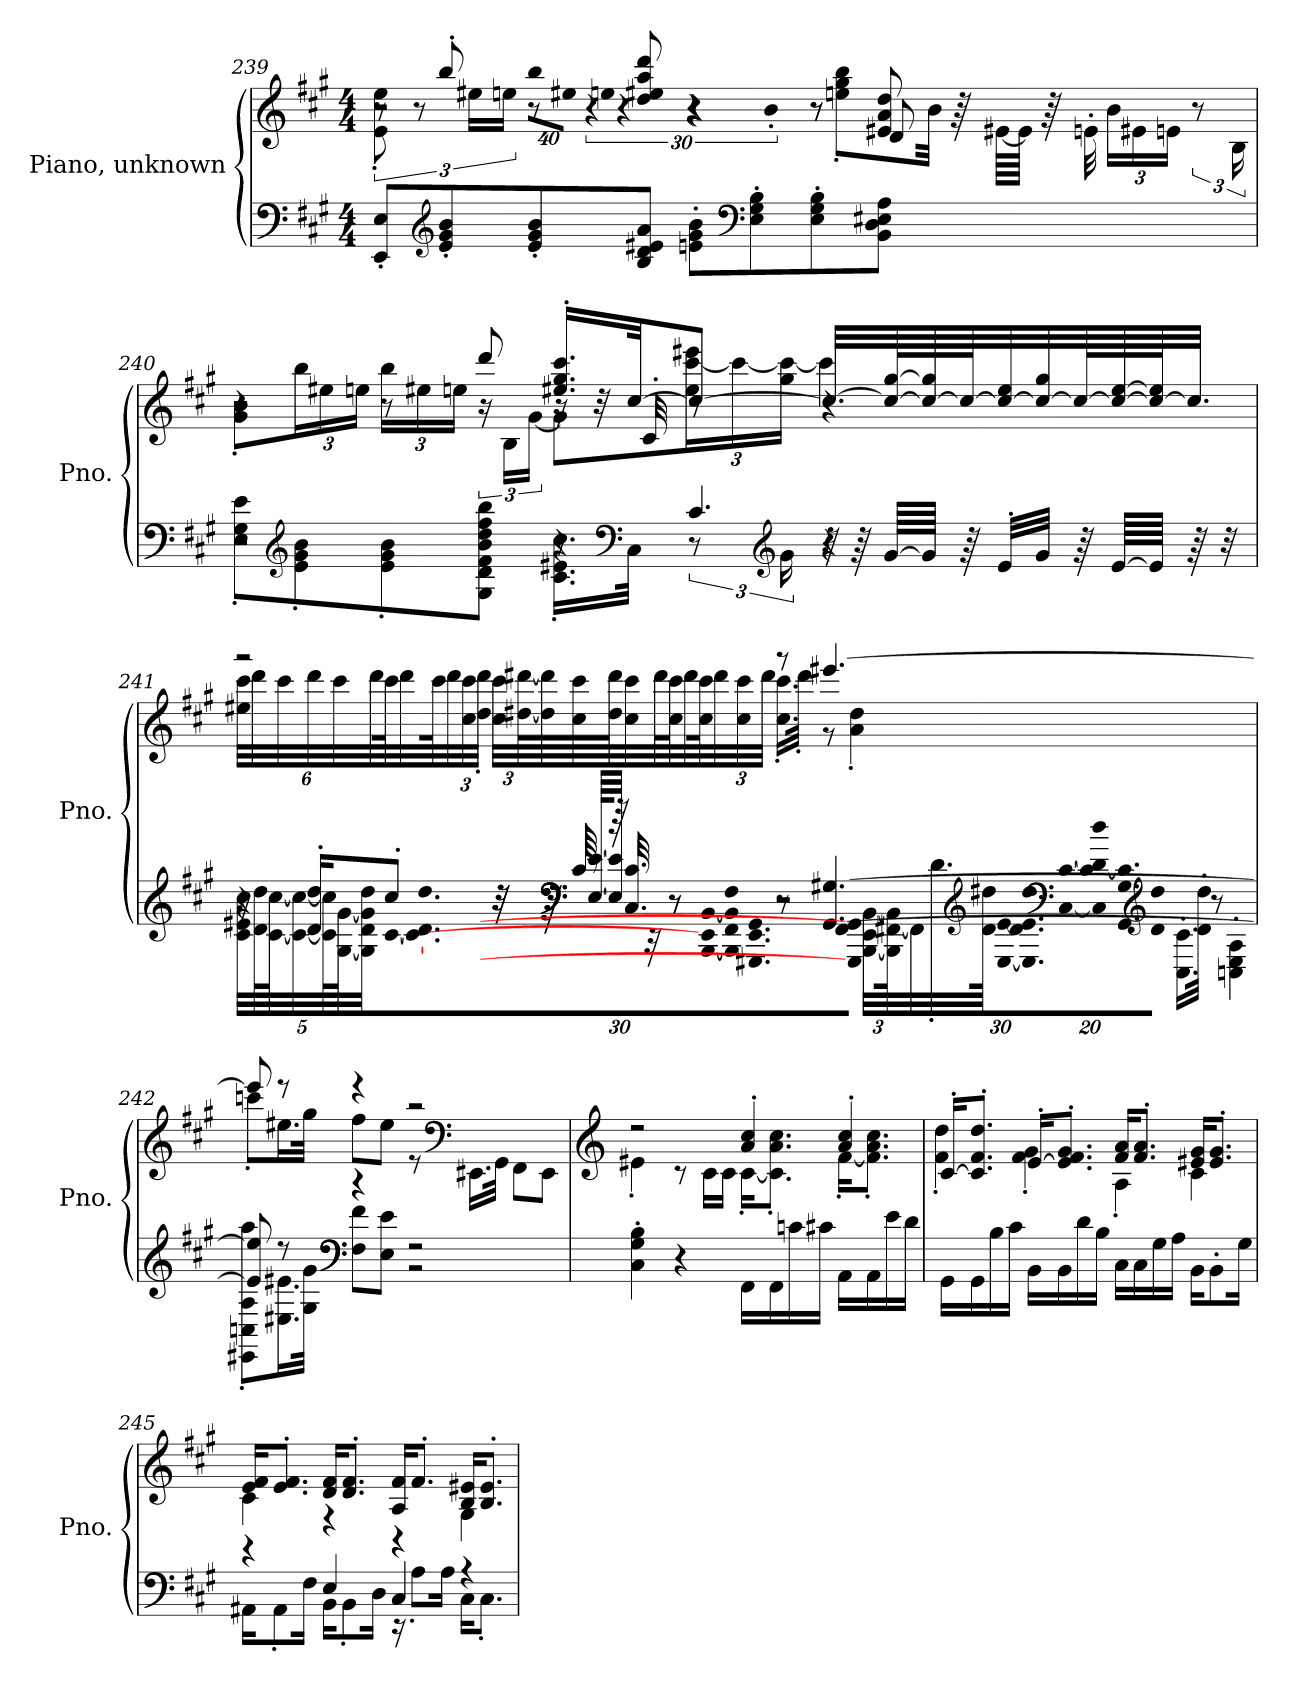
**kern	**kern
*part1	*part1
*staff2	*staff1
*I"Piano, unknown	*
*I'Pno.	*
!!LO:LB:g=z
*clefF4	*clefG2
*k[f#c#g#]	*k[f#c#g#]
*M4/4	*M4/4
=239	=239
*	*^
*	*	*^
8EE/' 8E/'L	8r	12e\' 12ee\'	2r
.	.	12r	.
*clefG2	*	*	*
8e/' 8g#/' 8b/'	8bb'/	.	.
.	.	24ee#X\LL	.
.	.	24een\JJ	.
!	!	!LO:N:vis=32	!
8e/' 8g#/' 8b/'	8r	640%23bb\LLL	.
!	!	!LO:N:vis=32	!
.	.	640%23ee#X\JJJ	.
!	!	!LO:N:vis=64	!
.	.	960%17r	.
!	!	!LO:N:vis=64	!
.	.	960%17een\	.
!	!	!LO:N:vis=32	!
.	.	640%23r	.
8B/ 8d/ 8e#X/ 8a/J	8dd/ 8ee#X/ 8aa/ 8ddd/	.	.
!	!	!LO:N:vis=16	!
.	.	1920%137r	.
!	!	!LO:N:vis=32	!
.	.	640%23b'\	.
8en\' 8g#\' 8b\'L	4r	.	4r
.	.	8een\' 8gg#\' 8bb\'L	.
*clefF4	*	*	*
8E\' 8G#\' 8B\'	.	.	.
.	.	32b\Jkk	.
.	.	64r	.
.	.	[64e#X\LLLL	.
.	.	64e#\JJJJ]	.
.	.	64r	.
.	.	32en'\	.
8E\' 8G#\' 8B\'	8r	.	8r
*	*	*Xbrackettup	*
.	.	24b\LL	.
.	.	24e#X\	.
.	.	24en\JJ	.
8BB\ 8D\ 8E#X\ 8A\J	8e#X/ 8a/ 8dd/	.	8d/
*	*	*brackettup	*
.	.	12r	.
.	.	24B\	.
1920ryy	1920ryy	.	1920ryy
!!LO:LB:g=z	!!	!!
=240	=240	=240	=240
*^	*	*	*
*	*^	*	*	*
2r	8E\' 8G#\' 8e\'L	2r	4r	8g#\' 8b\'L	2r
*clefG2	*	*	*	*	*
*	*	*	*	*Xbrackettup	*
.	8e\' 8g#\' 8b\'	.	.	24bb\L	.
.	.	.	.	24ee#X\	.
.	.	.	.	24een\JJ	.
.	8e\' 8g#\' 8b\'	.	8r	24bb\LL	.
.	.	.	.	24ee#X\	.
.	.	.	.	24een\JJ	.
*	*	*	*	*brackettup	*
.	8G#\ 8d\ 8f#\ 8b\ 8dd\ 8ff#\ 8bb\J	.	8ddd/	24r	.
.	.	.	.	24B\LL	.
.	.	.	.	[24g#\JJ	.
4r	16.c#\' 16.e#X\' 16.cc#\'LL	8r	16.ee#X/' 16.gg#/' 16.ccc#/'LL	8g#\L]	16r
.	.	.	.	.	32r
*clefF4	*	*	*	*	*
.	32C#\JJk	.	[32cc#/JK	.	32c#'/
*	*	*	*	*Xbrackettup	*
.	12r	4.c#/	8cc#/J_	24ee#\ [24ccc#\ 24eee#X\L	8r
.	.	.	.	24ccc#\_	.
*clefG2	*	*	*	*	*
.	24g#\	.	.	24gg#\ 24ccc#\_JJ	.
32r	4r	.	32.cc#/LLL_	4ccc#\]	4r
64r	.	.	.	.	.
[64g#/LLLL	.	.	64cc#/_ [64gg#/L	.	.
64g#/JJJJ]	.	.	64cc#/_ 64gg#/]	.	.
64r	.	.	64cc#/J_	.	.
32e#'/LLL	.	.	32cc#/_ 32ee#/	.	.
32g#/JJJ	.	.	32cc#/_ 32gg#/	.	.
64r	.	.	64cc#/L_	.	.
[64e#/LLLL	.	.	64cc#/_ [64ee#/	.	.
64e#/JJJJ]	.	.	64cc#/_ 64ee#/]J	.	.
64r	.	.	32.cc#/JJJ]	.	.
32r	.	.	.	.	.
*	*	*	*v	*v	*v
!!LO:PB:g=z
=241	=241	=241	=241
*	*Xbrackettup	*	*
*	*	*	*^
16r	40c#\ 40e#X\ 40cc#\LLL	4r	2r	48ee#X\ 48ccc#\LLL
.	.	.	.	48ddd\
.	80d\ 80dd\L	.	.	.
.	[80c#\ [80cc#\J	.	.	.
.	.	.	.	48ccc#\
.	40c#\_ 40cc#\_	.	.	.
16d/' 16dd/'KL	.	.	.	48ddd\
.	80c#\] 80cc#\]L	.	.	.
.	.	.	.	48ccc#\
.	[80G#\ [80g#\J	.	.	.
.	40G#\] 40d\ 40g#\] 40dd\	.	.	.
.	.	.	.	48ddd\
!	!LO:N:vis=64	!	!	!
8cc#'/J	[960%17c#\L	.	.	64ccc#\K
.	.	.	.	32ddd\
!	!LO:N:vis=64.	!	!	!
.	640%17c#\_ 640%17d\ 640%17dd\	.	.	.
.	1920ryy	.	.	.
!	!LO:N:vis=64	!	!	!
.	[960%17G#\ 960%17c#\] [960%17g#\	.	.	.
.	.	.	.	64ccc#\K
!	!LO:N:vis=64	!	!	!
.	960%17G#\] 960%17d\ 960%17g#\] 960%17dd\	.	.	48ddd\
!	!LO:N:vis=64.	!	!	!
.	[640%17E#X\ 640%17c#\ [640%17e#\	.	.	.
.	.	.	.	48cc#\ 48ccc#\
.	.	.	.	48dd\' 48ddd\'JJJ
.	1920ryy	.	.	.
!	!LO:N:vis=64	!	!	!
.	960%17E#\] 960%17d\ 960%17e#\]JJJJ	.	.	.
32r	[48G#\ 48c#\ [48g#\LLL	32r	.	48cc#\ 48ccc#\LLL
.	96G#\] [96d#X\ 96g#\]K	.	.	[96dd#X\ [96ddd#X\L
64r	32d#\]	64r	.	64dd#\] 64ddd#\]
*clefF4	*	*	*	*
64c#/	.	[64E#/ [64e#/KLLL	.	64cc#\ 64ccc#\
64r	32.d#'\	32E#/] 32e#/]JJJ	.	64dd#\ 64ddd#\J
32.C#/ 32.c#/	.	.	.	32cc#\ 32ccc#\
.	.	32r	.	.
*clefG2	*	*	*	*
.	64d#\ 64dd#X\L	.	.	64ddd#\L
!	!LO:N:vis=64	!	!	!
8r	[960%17E#\ [960%17e#\	8r	.	64cc#\ 64ccc#\J
.	.	.	.	32ddd#\
!	!LO:N:vis=64.	!	!	!
.	640%17E#\] 640%17d#\ 640%17e#\] 640%17dd#\	.	.	.
.	1920ryy	.	.	.
*clefF4	*	*	*	*
!	!LO:N:vis=64	!	!	!
.	[960%17C#\ [960%17c#\	.	.	.
.	.	.	.	64cc#\ 64ccc#\K
!	!LO:N:vis=64	!	!	!
.	960%17C#\] 960%17c#\_ 960%17d#\ 960%17dd#\	.	.	48ddd#\
!	!LO:N:vis=64.	!	!	!
.	640%17GG#\ 640%17G#\ 640%17c#\]	.	.	.
.	.	.	.	48cc#\ 48ccc#\
.	.	.	.	48ddd#\JJJ
.	1920ryy	.	.	.
*clefG2	*	*	*	*
!	!LO:N:vis=64	!	!	!
.	960%17d#\ 960%17dd#\JJJJ	.	.	.
8r	16.C#\' 16.c#\'LL	2r	8r	16.cc#\' 16.ccc#\'LL
.	32d#\' 32dd#\'JJk	.	.	32ddd#'\JJk
[4.e#/ [4.ee#X/	8r	.	[4.eee#X/	8r
.	4Cn\' 4E#\' 4A\'	.	.	4a\' 4dd#\'
*	*v	*v	*	*
!!LO:LB:g=z	!!
=242	=242	=242	=242
8e#/] 8ee#/]	8EE#X\' 8Cn\' 8A\' 8aa\'L	8eee#/]	8cccn'\L
8r	16.E#X\ 16.e#X\L	8r	16.ee#X\L
.	32G#\ 32g#\JJk	.	32gg#\JJk
*clefF4	*	*	*
4r	8F#\ 8f#\L	4r	8ff#\L
.	8E#\ 8e#\J	.	8ee#\J
2r	2r	2r	8r
*	*	*clefF4	*
.	.	.	16.EE#X\LL
.	.	.	32GG#\JJk
.	.	.	8FF#\L
.	.	.	8EE#\J
*v	*v	*	*
=243	=243	=243
*	*clefG2	*
4C#\' 4G#\' 4B\'	2r	4e#X'\
4r	.	8r
.	.	16c#\LL
.	.	16c#\JJ
16FF#\LL	4a/' 4cc#/'	[16c#'\KL
16FF#\	.	8.c#\]' 8.a\' 8.cc#\'J
16cn\	.	.
16c#X\JJ	.	.
16AA\LL	4a/' 4cc#/'	[16f#'\KL
16AA\	.	8.f#\]' 8.a\' 8.cc#\'J
16e\	.	.
16d\JJ	.	.
!!LO:LB:g=z	!!
=244	=244	=244
16GG#\LL	[16c#'/KL	4f#\' 4dd\'
16GG#\	8.c#/]' 8.f#/' 8.dd/'J	.
16B\	.	.
16c#\JJ	.	.
16BB\LL	[16e'/KL	4f#\' 4g#\'
16BB\	8.e/]' 8.f#/' 8.g#/'J	.
16d\	.	.
16B\JJ	.	.
16C#\LL	16f#/ 16a/KL	4A'\
16C#\	8.f#/' 8.a/'J	.
16G#\	.	.
16A\JJ	.	.
16BB\KL	16e#X/ 16g#/KL	4c#\
8BB'\	8.e#/' 8.g#/'J	.
16G#\Jk	.	.
=245	=245	=245
*^	*	*
4r	16AA#X\KL	16e/ 16f#/KL	4c#\
.	8AA#'\	8.e/' 8.f#/'J	.
.	16F#\Jk	.	.
4E/	16BB\KL	16d/ 16f#/KL	4r
.	8BB'\	8.d/' 8.f#/'J	.
.	16D\Jk	.	.
4C#/	16r	16A/ 16f#/KL	4r
.	8A'\L	8.f#'/J	.
.	16A\Jk	.	.
4r	16C#\KL	16B/ 16e#X/KL	4G#\
.	8.C#'\J	8.B/' 8.e#/'J	.
*v	*v	*	*
*	*v	*v
=	=
*-	*-
